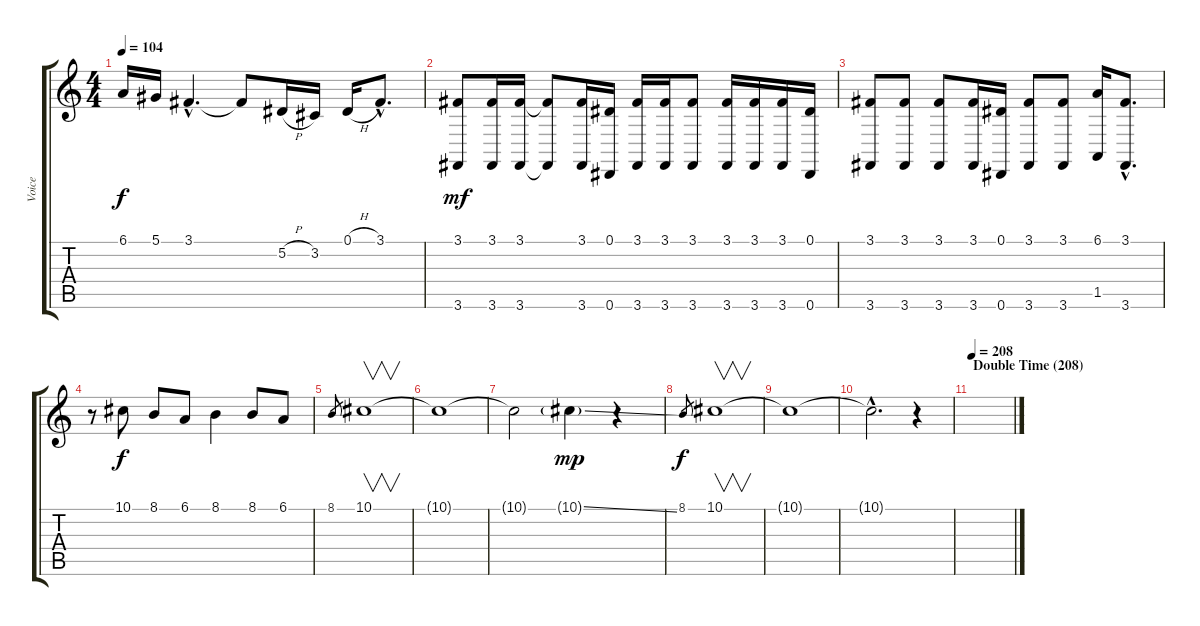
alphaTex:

\track ("Voice" "Voice") {instrument lead2sawtooth}
\staff {score tabs}
\tuning (Eb4 Bb3 Gb3 Db3 Ab2 Eb2) {hide}
\ts (4 4)
\tempo 104
\clef g2
\ks c
6.1.16{dy f} 5.1.16 3.1{hac}.4{d} 3.1{t}.8 5.2{h}.16 3.2.16 0.1{h}.16 3.1{hac}.8{d} |
(3.1 3.6).8{dy mf} (3.1 3.6).16 (3.1 3.6).16 (3.1{t} 3.6{t}).8 (3.1 3.6).16 (0.1 0.6).16 (3.1 3.6).16 (3.1 3.6).16 (3.1 3.6).8 (3.1 3.6).16 (3.1 3.6).16 (3.1 3.6).16 (0.1 0.6).16 |
(3.1 3.6).8 (3.1 3.6).8 (3.1 3.6).8 (3.1 3.6).16 (0.1 0.6).16 (3.1 3.6).8 (3.1 3.6).8 (6.1 1.5).16 (3.1{hac} 3.6{hac}).8{d} |
r.8 10.1.8{dy f} 8.1.8 6.1.8 8.1.4 8.1.8 6.1.8 |
8.1.8{gr} 10.1.1{v} |
10.1{t}.1 |
10.1{t}.2 10.1{ss g}.4{dy mp} r.4 |
8.1.8{gr dy f} 10.1.1{v} |
10.1{t}.1 |
10.1{hac t}.2{d} r.4 |
\section ("" "Double Time (208)")
\tempo 208
